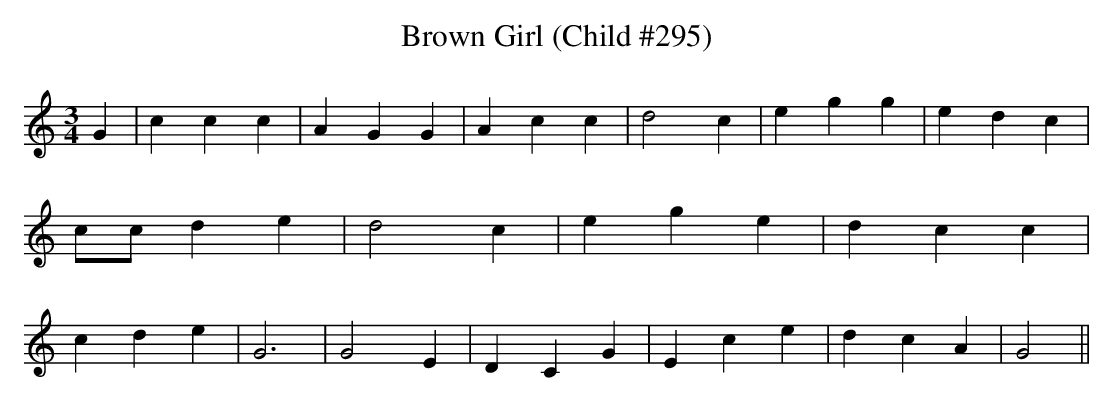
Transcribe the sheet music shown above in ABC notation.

X:1
T:Brown Girl (Child #295)
M:3/4
L:1/4
K:C
 G| c c c| A G G| A c c| d2 c| e g g| e d c| c/2c/2 d e| d2 c| e g e|\
 d c c| c d e| G3| G2- E| D C G| E c e| d c A| G2||
